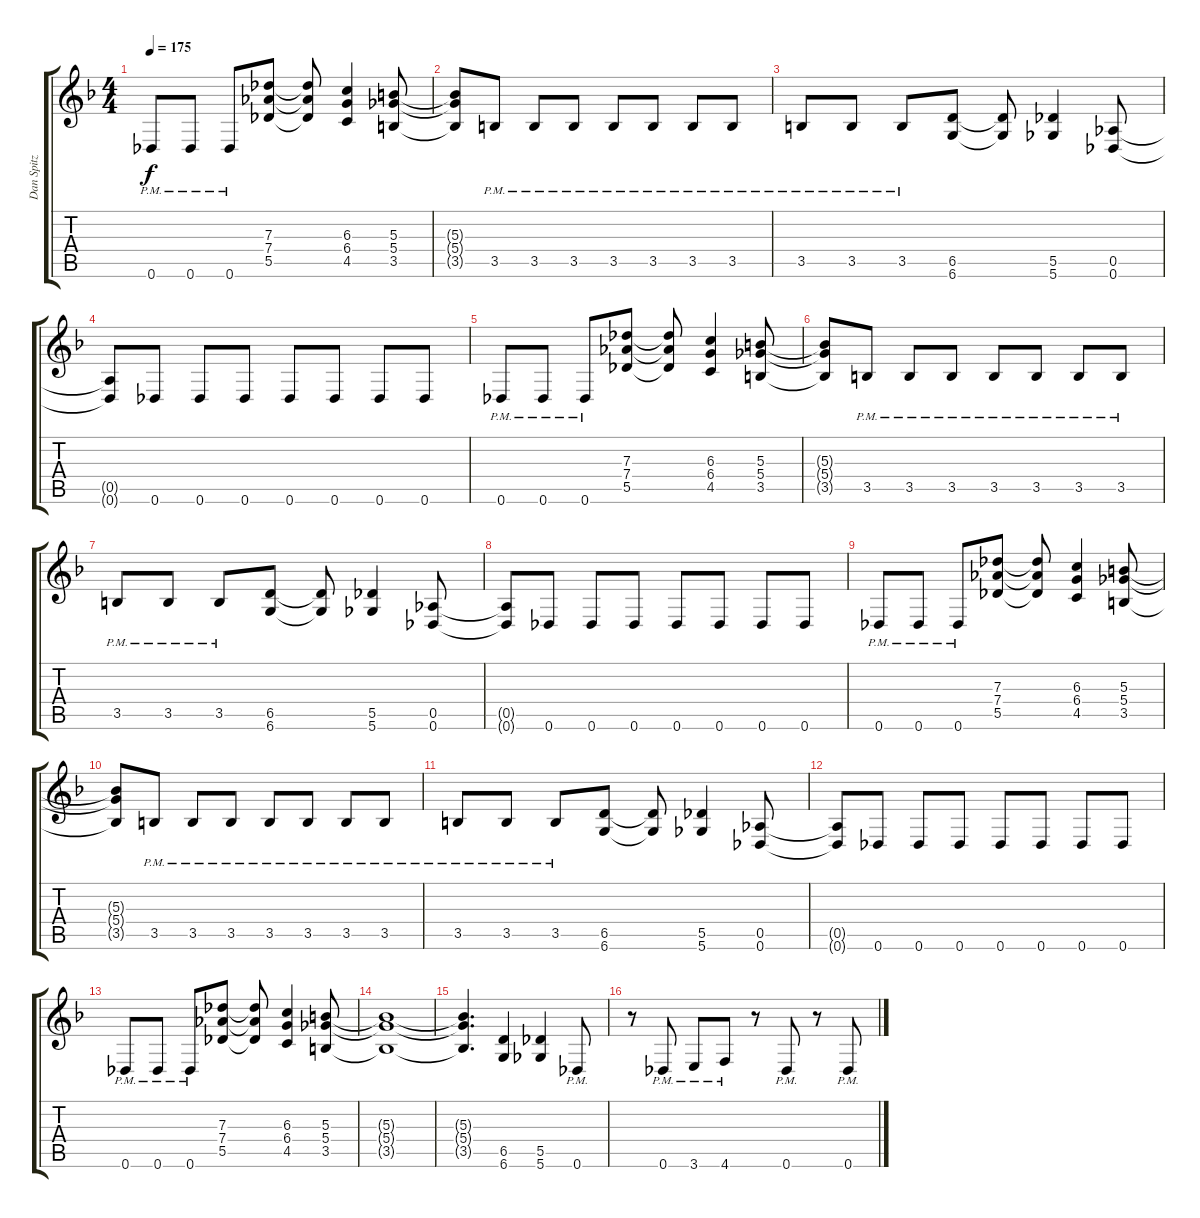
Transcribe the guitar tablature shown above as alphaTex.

\track ("Dan Spitz" "Dan Spitz") {instrument distortionguitar}
\staff {score tabs}
\tuning (Eb4 Bb3 Gb3 Db3 Ab2 Db2) {hide}
\ts (4 4)
\tempo 175
\clef g2
\ks f
0.6{pm}.8{dy f} 0.6{pm}.8 0.6{pm}.8 (7.3 7.4 5.5).8 (7.3{t} 7.4{t} 5.5{t}).8 (6.3 6.4 4.5).4 (5.3 5.4 3.5).8 |
(5.3{t} 5.4{t} 3.5{t}).8 3.5{pm}.8 3.5{pm}.8 3.5{pm}.8 3.5{pm}.8 3.5{pm}.8 3.5{pm}.8 3.5{pm}.8 |
3.5{pm}.8 3.5{pm}.8 3.5{pm}.8 (6.5 6.6).8 (6.5{t} 6.6{t}).8 (5.5 5.6).4 (0.5 0.6).8 |
(0.5{t} 0.6{t}).8 0.6.8 0.6.8 0.6.8 0.6.8 0.6.8 0.6.8 0.6.8 |
0.6{pm}.8 0.6{pm}.8 0.6{pm}.8 (7.3 7.4 5.5).8 (7.3{t} 7.4{t} 5.5{t}).8 (6.3 6.4 4.5).4 (5.3 5.4 3.5).8 |
(5.3{t} 5.4{t} 3.5{t}).8 3.5{pm}.8 3.5{pm}.8 3.5{pm}.8 3.5{pm}.8 3.5{pm}.8 3.5{pm}.8 3.5{pm}.8 |
3.5{pm}.8 3.5{pm}.8 3.5{pm}.8 (6.5 6.6).8 (6.5{t} 6.6{t}).8 (5.5 5.6).4 (0.5 0.6).8 |
(0.5{t} 0.6{t}).8 0.6.8 0.6.8 0.6.8 0.6.8 0.6.8 0.6.8 0.6.8 |
0.6{pm}.8 0.6{pm}.8 0.6{pm}.8 (7.3 7.4 5.5).8 (7.3{t} 7.4{t} 5.5{t}).8 (6.3 6.4 4.5).4 (5.3 5.4 3.5).8 |
(5.3{t} 5.4{t} 3.5{t}).8 3.5{pm}.8 3.5{pm}.8 3.5{pm}.8 3.5{pm}.8 3.5{pm}.8 3.5{pm}.8 3.5{pm}.8 |
3.5{pm}.8 3.5{pm}.8 3.5{pm}.8 (6.5 6.6).8 (6.5{t} 6.6{t}).8 (5.5 5.6).4 (0.5 0.6).8 |
(0.5{t} 0.6{t}).8 0.6.8 0.6.8 0.6.8 0.6.8 0.6.8 0.6.8 0.6.8 |
0.6{pm}.8 0.6{pm}.8 0.6{pm}.8 (7.3 7.4 5.5).8 (7.3{t} 7.4{t} 5.5{t}).8 (6.3 6.4 4.5).4 (5.3 5.4 3.5).8 |
(5.3{t} 5.4{t} 3.5{t}).1 |
(5.3{t} 5.4{t} 3.5{t}).4{d} (6.5 6.6).4 (5.5 5.6).4 0.6{pm}.8 |
r.8 0.6{pm}.8 3.6{pm}.8 4.6{pm}.8 r.8 0.6{pm}.8 r.8 0.6{pm}.8
